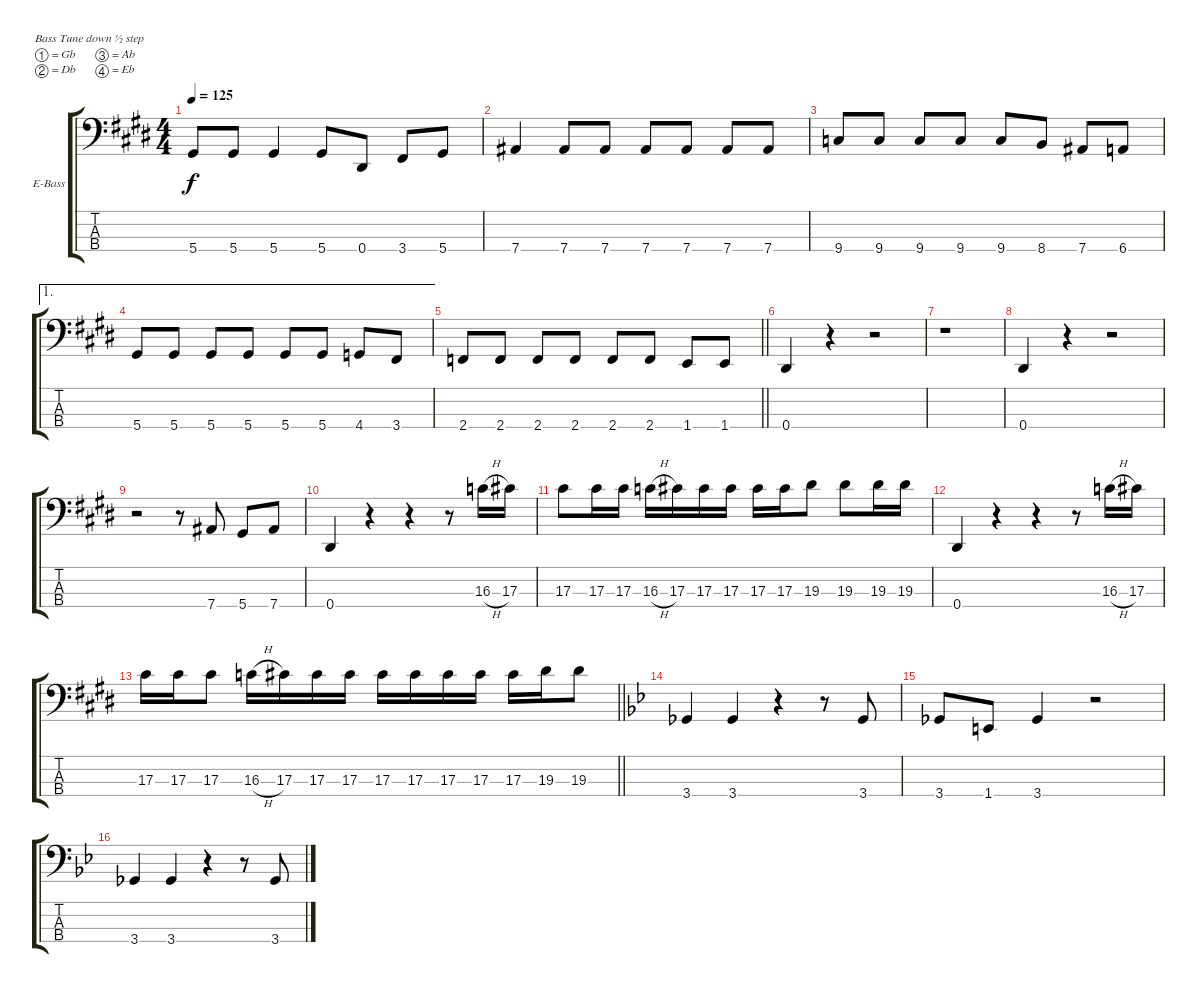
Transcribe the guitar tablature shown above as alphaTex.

\bracketExtendMode groupsimilarinstruments
\firstSystemTrackNameOrientation horizontal
\otherSystemsTrackNameOrientation horizontal
\track ("Untitled" "E-Bass") {instrument electricbassfinger}
\staff {score tabs}
\tuning (Gb2 Db2 Ab1 Eb1)
\ts (4 4)
\tempo 125
\clef f4
\ks e
5.4.8{dy f} 5.4.8 5.4.4 5.4.8 0.4.8 3.4.8 5.4.8 |
\ks c#minor
7.4.4 7.4.8 7.4.8 7.4.8 7.4.8 7.4.8 7.4.8 |
9.4.8 9.4.8 9.4.8 9.4.8 9.4.8 8.4.8 7.4.8 6.4.8 |
\ae 1
\ks e
5.4.8 5.4.8 5.4.8 5.4.8 5.4.8 5.4.8 4.4.8 3.4.8 |
\barLineRight lightlight
\ks c#minor
2.4.8 2.4.8 2.4.8 2.4.8 2.4.8 2.4.8 1.4.8 1.4.8 |
\section ("" " ")
0.4.4 r.4 r.2 |
r.1 |
\ks e
0.4.4 r.4 r.2 |
\ks c#minor
r.2 r.8 7.4.8 5.4.8 7.4.8 |
0.4.4 r.4 r.4 r.8 16.3{h}.16 17.3.16 |
17.3.8 17.3.16 17.3.16 16.3{h}.16 17.3.16 17.3.16 17.3.16 17.3.16 17.3.16 19.3.8 19.3.8 19.3.16 19.3.16 |
\ks e
0.4.4 r.4 r.4 r.8 16.3{h}.16 17.3.16 |
\barLineRight lightlight
\ks c#minor
17.3.16 17.3.16 17.3.8 16.3{h}.16 17.3.16 17.3.16 17.3.16 17.3.16 17.3.16 17.3.16 17.3.16 17.3.16 19.3.16 19.3.8 |
\section ("" "  ")
\ks bb
3.4.4 3.4.4 r.4 r.8 3.4.8 |
3.4.8 1.4.8 3.4.4 r.2 |
3.4.4 3.4.4 r.4 r.8 3.4.8
